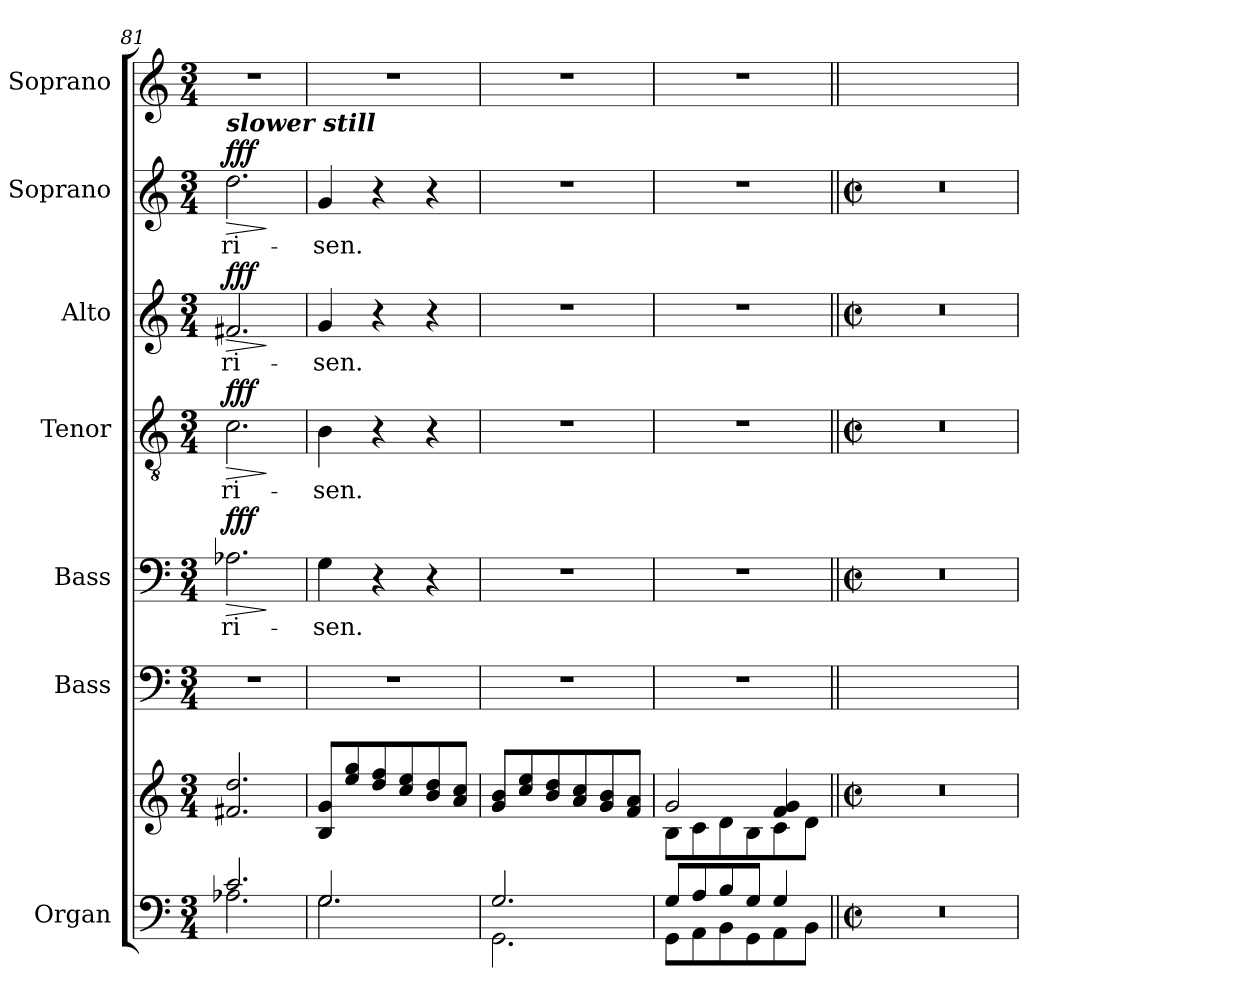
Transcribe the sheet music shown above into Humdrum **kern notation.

**kern	**kern	**dynam	**kern	**kern	**text	**dynam	**kern	**text	**dynam	**kern	**text	**dynam	**kern	**text	**dynam	**kern
*part7	*part7	*part7	*part6	*part5	*part5	*part5	*part4	*part4	*part4	*part3	*part3	*part3	*part2	*part2	*part2	*part1
*staff8	*staff7	*staff7/8	*staff6	*staff5	*staff5	*staff5	*staff4	*staff4	*staff4	*staff3	*staff3	*staff3	*staff2	*staff2	*staff2	*staff1
*I"Organ	*	*	*I"Bass	*I"Bass	*	*	*I"Tenor	*	*	*I"Alto	*	*	*I"Soprano	*	*	*I"Soprano
*	*	*	*I'B	*I'B	*	*	*I'T	*	*	*I'A	*	*	*I'S	*	*	*I'S
*clefF4	*clefG2	*	*clefF4	*clefF4	*	*	*clefGv2	*	*	*clefG2	*	*	*clefG2	*	*	*clefG2
*k[]	*k[]	*	*k[]	*k[]	*	*	*k[]	*	*	*k[]	*	*	*k[]	*	*	*k[]
*C:	*C:	*	*C:	*C:	*	*	*C:	*	*	*C:	*	*	*C:	*	*	*C:
*M3/4	*M3/4	*	*M3/4	*M3/4	*	*	*M3/4	*	*	*M3/4	*	*	*M3/4	*	*	*M3/4
=81	=81	=81	=81	=81	=81	=81	=81	=81	=81	=81	=81	=81	=81	=81	=81	=81
*^	*^	*	*	*	*	*	*	*	*	*	*	*	*	*	*	*
!	!	!	!	!	!	!	!	!	!	!	!	!	!	!	!LO:TX:a:Bi:t=slower still	!	!	!
!	!	!	!LO:N:vis=1	!LO:HP:b	!	!	!LO:LY:b	!LO:HP:b	!	!LO:LY:b	!LO:HP:b	!	!LO:LY:b	!LO:HP:b	!	!LO:LY:b	!LO:HP:b	!
!	!	!	!	!LO:DY:n=1:b=2	!	!	!	!	!	!	!	!	!	!	!	!	!	!
!	!	!	!	!LO:DY:n=2:b=2	!	!	!	!	!	!	!	!	!	!	!	!	!	!
!	!	!	!	!LO:DY:n=3:b	!	!	!	!LO:DY:n=1:b	!	!	!LO:DY:n=1:b	!	!	!LO:DY:n=1:b	!	!	!LO:DY:n=1:b	!
2.c/	2.A-X\	2.f#X/ 2.dd/	2.ryy	> fff fff fff	2.r	2.A-X	ri-	> fff	2.c	ri-	> fff	2.f#X	ri-	> fff	2.dd	ri-	> fff	2.r
*v	*v	*	*	*	*	*	*	*	*	*	*	*	*	*	*	*	*	*
*	*v	*v	*	*	*	*	*	*	*	*	*	*	*	*	*	*	*
.	.	]	.	.	.	]	.	.	]	.	.	]	.	.	]	.
=82	=82	=82	=82	=82	=82	=82	=82	=82	=82	=82	=82	=82	=82	=82	=82	=82
*^	*^	*	*	*	*	*	*	*	*	*	*	*	*	*	*	*
!	!	!	!LO:N:vis=1	!	!	!	!LO:LY:b	!	!	!LO:LY:b	!	!	!LO:LY:b	!	!	!LO:LY:b	!	!
2.G/	2.G\	8B/ 8g/L	2.ryy	.	2.r	4G	-sen.	.	4B	-sen.	.	4g	-sen.	.	4g	-sen.	.	2.r
.	.	8ee/ 8gg/	.	.	.	.	.	.	.	.	.	.	.	.	.	.	.	.
.	.	8dd/ 8ff/	.	.	.	4r	.	.	4r	.	.	4r	.	.	4r	.	.	.
.	.	8cc/ 8ee/	.	.	.	.	.	.	.	.	.	.	.	.	.	.	.	.
.	.	8b/ 8dd/	.	.	.	4r	.	.	4r	.	.	4r	.	.	4r	.	.	.
.	.	8a/ 8cc/J	.	.	.	.	.	.	.	.	.	.	.	.	.	.	.	.
=83	=83	=83	=83	=83	=83	=83	=83	=83	=83	=83	=83	=83	=83	=83	=83	=83	=83	=83
!	!	!	!LO:N:vis=1	!	!	!LO:N:vis=1	!	!	!LO:N:vis=1	!	!	!LO:N:vis=1	!	!	!LO:N:vis=1	!	!	!
2.G/	2.GG\	8g/ 8b/L	2.ryy	.	2.r	2.r	.	.	2.r	.	.	2.r	.	.	2.r	.	.	2.r
.	.	8cc/ 8ee/	.	.	.	.	.	.	.	.	.	.	.	.	.	.	.	.
.	.	8b/ 8dd/	.	.	.	.	.	.	.	.	.	.	.	.	.	.	.	.
.	.	8a/ 8cc/	.	.	.	.	.	.	.	.	.	.	.	.	.	.	.	.
.	.	8g/ 8b/	.	.	.	.	.	.	.	.	.	.	.	.	.	.	.	.
.	.	8f/ 8a/J	.	.	.	.	.	.	.	.	.	.	.	.	.	.	.	.
=84	=84	=84	=84	=84	=84	=84	=84	=84	=84	=84	=84	=84	=84	=84	=84	=84	=84	=84
!	!	!	!	!	!	!LO:N:vis=1	!	!	!LO:N:vis=1	!	!	!LO:N:vis=1	!	!	!LO:N:vis=1	!	!	!
8G/L	8GG\L	2g/	8B\L	.	2.r	2.r	.	.	2.r	.	.	2.r	.	.	2.r	.	.	2.r
8A/	8AA\	.	8c\	.	.	.	.	.	.	.	.	.	.	.	.	.	.	.
8B/	8BB\	.	8d\	.	.	.	.	.	.	.	.	.	.	.	.	.	.	.
8G/J	8GG\	.	8B\	.	.	.	.	.	.	.	.	.	.	.	.	.	.	.
4G/	8AA\	4f/ 4g/	8c\	.	.	.	.	.	.	.	.	.	.	.	.	.	.	.
.	8BB\J	.	8d\J	.	.	.	.	.	.	.	.	.	.	.	.	.	.	.
*v	*v	*	*	*	*	*	*	*	*	*	*	*	*	*	*	*	*	*
*	*v	*v	*	*	*	*	*	*	*	*	*	*	*	*	*	*	*
=85||	=85||	=85||	=85||	=85||	=85||	=85||	=85||	=85||	=85||	=85||	=85||	=85||	=85||	=85||	=85||	=85||
*M4/2	*M4/2	*	*	*M4/2	*	*	*M4/2	*	*	*M4/2	*	*	*M4/2	*	*	*
*met(c|)	*met(c|)	*	*	*met(c|)	*	*	*met(c|)	*	*	*met(c|)	*	*	*met(c|)	*	*	*
0r	0r	.	0ryy	0r	.	.	0r	.	.	0r	.	.	0r	.	.	0ryy
=	=	=	=	=	=	=	=	=	=	=	=	=	=	=	=	=
*-	*-	*-	*-	*-	*-	*-	*-	*-	*-	*-	*-	*-	*-	*-	*-	*-
